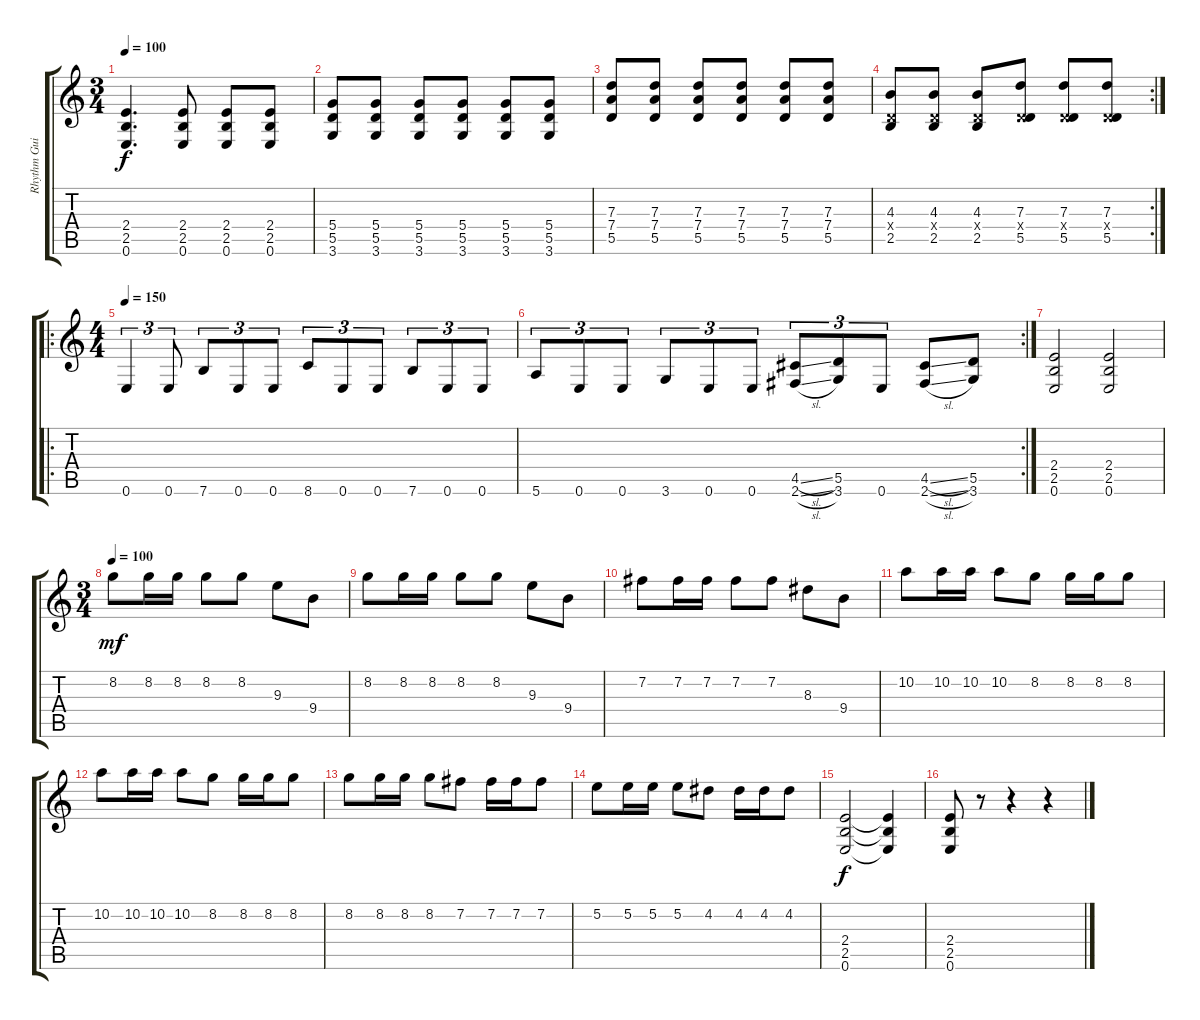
\track ("Rhythm Guitar  " "Rhythm Gui") {instrument overdrivenguitar}
\staff {score tabs}
\tuning (E4 B3 G3 D3 A2 E2) {hide}
\ts (3 4)
\tempo 100
\clef g2
\ks c
(2.4 2.5 0.6).4{d dy f} (2.4 2.5 0.6).8 (2.4 2.5 0.6).8 (2.4 2.5 0.6).8 |
(5.4 5.5 3.6).8 (5.4 5.5 3.6).8 (5.4 5.5 3.6).8 (5.4 5.5 3.6).8 (5.4 5.5 3.6).8 (5.4 5.5 3.6).8 |
(7.3 7.4 5.5).8 (7.3 7.4 5.5).8 (7.3 7.4 5.5).8 (7.3 7.4 5.5).8 (7.3 7.4 5.5).8 (7.3 7.4 5.5).8 |
\rc 2
(4.3 0.4{x} 2.5).8 (4.3 0.4{x} 2.5).8 (4.3 0.4{x} 2.5).8 (7.3 0.4{x} 5.5).8 (7.3 0.4{x} 5.5).8 (7.3 0.4{x} 5.5).8 |
\ro
\ts (4 4)
\tempo 150
0.6.4{tu (3 2)} 0.6.8{tu (3 2)} 7.6.8{tu (3 2)} 0.6.8{tu (3 2)} 0.6.8{tu (3 2)} 8.6.8{tu (3 2)} 0.6.8{tu (3 2)} 0.6.8{tu (3 2)} 7.6.8{tu (3 2)} 0.6.8{tu (3 2)} 0.6.8{tu (3 2)} |
\rc 2
5.6.8{tu (3 2)} 0.6.8{tu (3 2)} 0.6.8{tu (3 2)} 3.6.8{tu (3 2)} 0.6.8{tu (3 2)} 0.6.8{tu (3 2)} (4.5{sl} 2.6{sl}).8{tu (3 2)} (5.5 3.6).8{tu (3 2)} 0.6.8{tu (3 2)} (4.5{sl} 2.6{sl}).8 (5.5 3.6).8 |
(2.4 2.5 0.6).2 (2.4 2.5 0.6).2 |
\ts (3 4)
\tempo 100
8.2.8{dy mf instrument electricguitarclean} 8.2.16 8.2.16 8.2.8 8.2.8 9.3.8 9.4.8 |
8.2.8 8.2.16 8.2.16 8.2.8 8.2.8 9.3.8 9.4.8 |
7.2.8 7.2.16 7.2.16 7.2.8 7.2.8 8.3.8 9.4.8 |
10.2.8 10.2.16 10.2.16 10.2.8 8.2.8 8.2.16 8.2.16 8.2.8 |
10.2.8 10.2.16 10.2.16 10.2.8 8.2.8 8.2.16 8.2.16 8.2.8 |
8.2.8 8.2.16 8.2.16 8.2.8 7.2.8 7.2.16 7.2.16 7.2.8 |
5.2.8 5.2.16 5.2.16 5.2.8 4.2.8 4.2.16 4.2.16 4.2.8 |
(2.4 2.5 0.6).2{dy f instrument overdrivenguitar} (2.4{t} 2.5{t} 0.6{t}).4 |
(2.4 2.5 0.6).8 r.8 r.4 r.4
